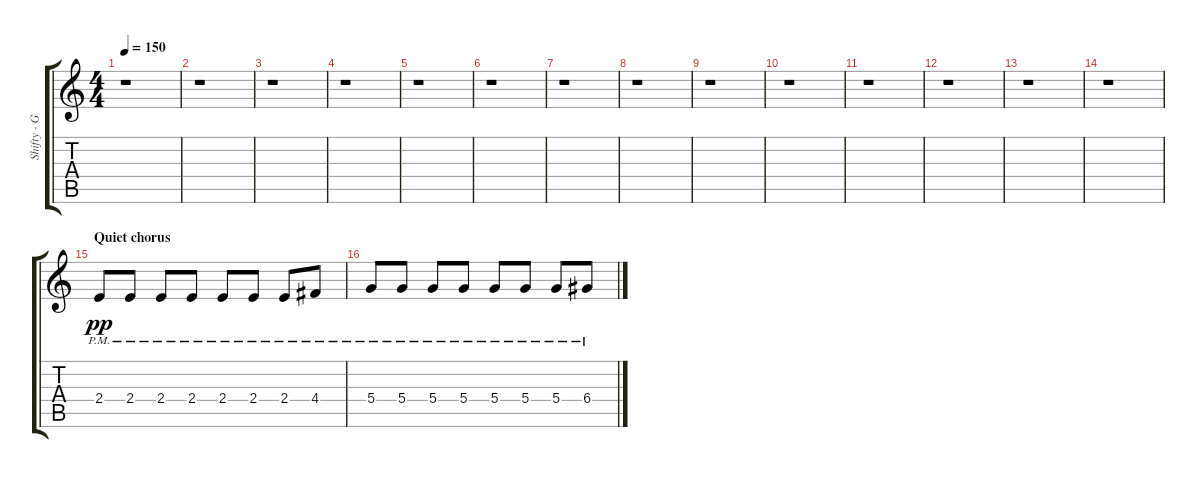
\track ("Shifty - Guitar" "Shifty - G") {instrument overdrivenguitar}
\staff {score tabs}
\tuning (E4 B3 G3 D3 A2 E2) {hide}
\ts (4 4)
\tempo 150
\clef g2
\ks c
r.1{dy f} |
r.1 |
r.1 |
r.1 |
r.1 |
r.1 |
r.1 |
r.1 |
r.1 |
r.1 |
r.1 |
r.1 |
r.1 |
r.1 |
\section ("" "Quiet chorus")
2.4{pm}.8{dy pp} 2.4{pm}.8 2.4{pm}.8 2.4{pm}.8 2.4{pm}.8 2.4{pm}.8 2.4{pm}.8 4.4{pm}.8 |
5.4{pm}.8 5.4{pm}.8 5.4{pm}.8 5.4{pm}.8 5.4{pm}.8 5.4{pm}.8 5.4{pm}.8 6.4{pm}.8
